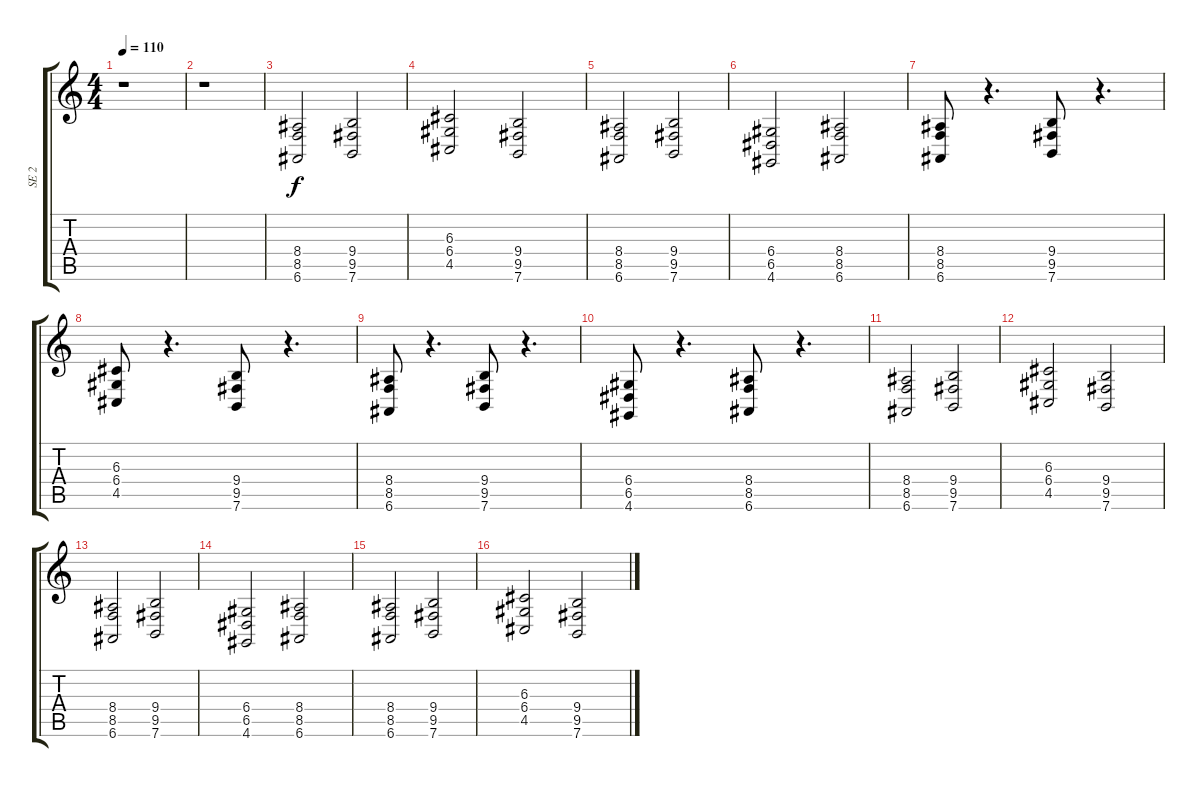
\track ("SE 2" "SE 2") {instrument stringensemble1}
\staff {score tabs}
\tuning (E4 B3 G3 D3 A2 E2) {hide}
\ts (4 4)
\tempo 110
\clef g2
\ks c
r.1{dy f} |
r.1 |
(8.4 8.5 6.6).2 (9.4 9.5 7.6).2 |
(6.3 6.4 4.5).2 (9.4 9.5 7.6).2 |
(8.4 8.5 6.6).2 (9.4 9.5 7.6).2 |
(6.4 6.5 4.6).2 (8.4 8.5 6.6).2 |
\section ("" "")
(8.4 8.5 6.6).8 r.4{d} (9.4 9.5 7.6).8 r.4{d} |
(6.3 6.4 4.5).8 r.4{d} (9.4 9.5 7.6).8 r.4{d} |
(8.4 8.5 6.6).8 r.4{d} (9.4 9.5 7.6).8 r.4{d} |
(6.4 6.5 4.6).8 r.4{d} (8.4 8.5 6.6).8 r.4{d} |
\section ("" "")
(8.4 8.5 6.6).2 (9.4 9.5 7.6).2 |
(6.3 6.4 4.5).2 (9.4 9.5 7.6).2 |
(8.4 8.5 6.6).2 (9.4 9.5 7.6).2 |
(6.4 6.5 4.6).2 (8.4 8.5 6.6).2 |
(8.4 8.5 6.6).2 (9.4 9.5 7.6).2 |
(6.3 6.4 4.5).2 (9.4 9.5 7.6).2
